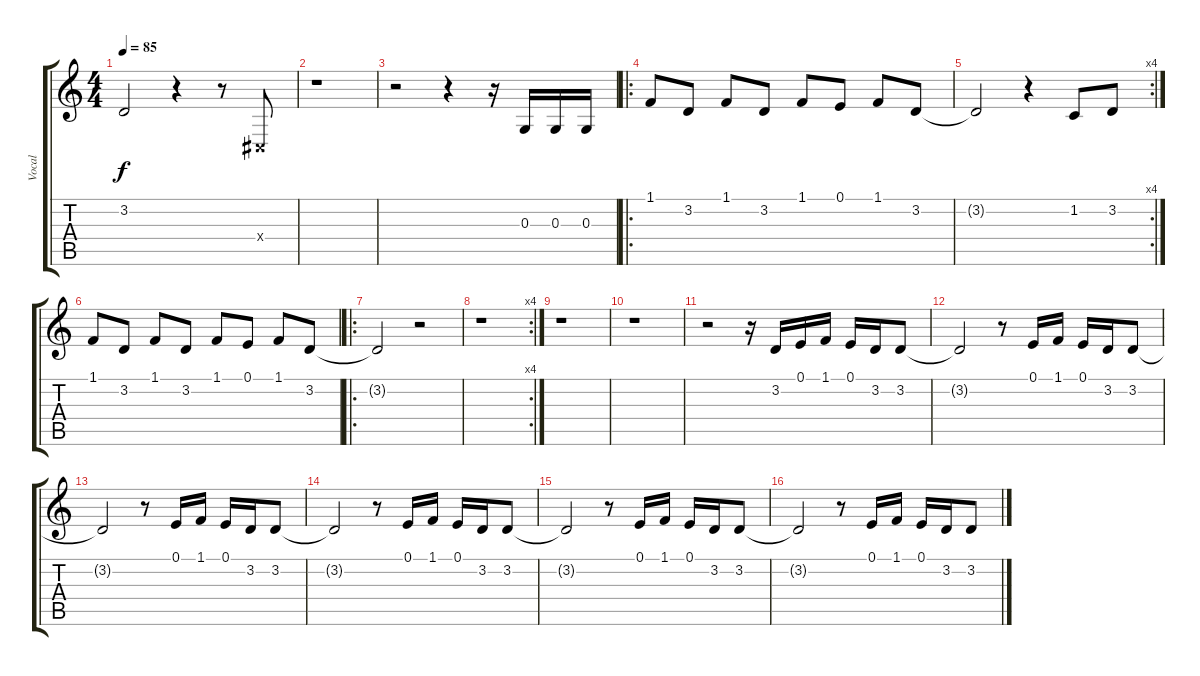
\track ("Vocal" "Vocal") {instrument drawbarorgan}
\staff {score tabs}
\tuning (E4 B3 G3 D3 A2 E2) {hide}
\ts (4 4)
\tempo 85
\clef g2
\ks c
3.2{t}.2{dy f} r.4 r.8 -1.4{x}.8 |
r.1 |
r.2 r.4 r.16 0.3.16 0.3.16 0.3.16 |
\ro
1.1.8 3.2.8 1.1.8 3.2.8 1.1.8 0.1.8 1.1.8 3.2.8 |
\rc 4
3.2{t}.2 r.4 1.2.8 3.2.8 |
1.1.8 3.2.8 1.1.8 3.2.8 1.1.8 0.1.8 1.1.8 3.2.8 |
\ro
3.2{t}.2 r.2 |
\rc 4
r.1 |
r.1 |
r.1 |
r.2 r.16 3.2.16 0.1.16 1.1.16 0.1.16 3.2.16 3.2.8 |
3.2{t}.2 r.8 0.1.16 1.1.16 0.1.16 3.2.16 3.2.8 |
3.2{t}.2 r.8 0.1.16 1.1.16 0.1.16 3.2.16 3.2.8 |
3.2{t}.2 r.8 0.1.16 1.1.16 0.1.16 3.2.16 3.2.8 |
3.2{t}.2 r.8 0.1.16 1.1.16 0.1.16 3.2.16 3.2.8 |
3.2{t}.2 r.8 0.1.16 1.1.16 0.1.16 3.2.16 3.2.8
